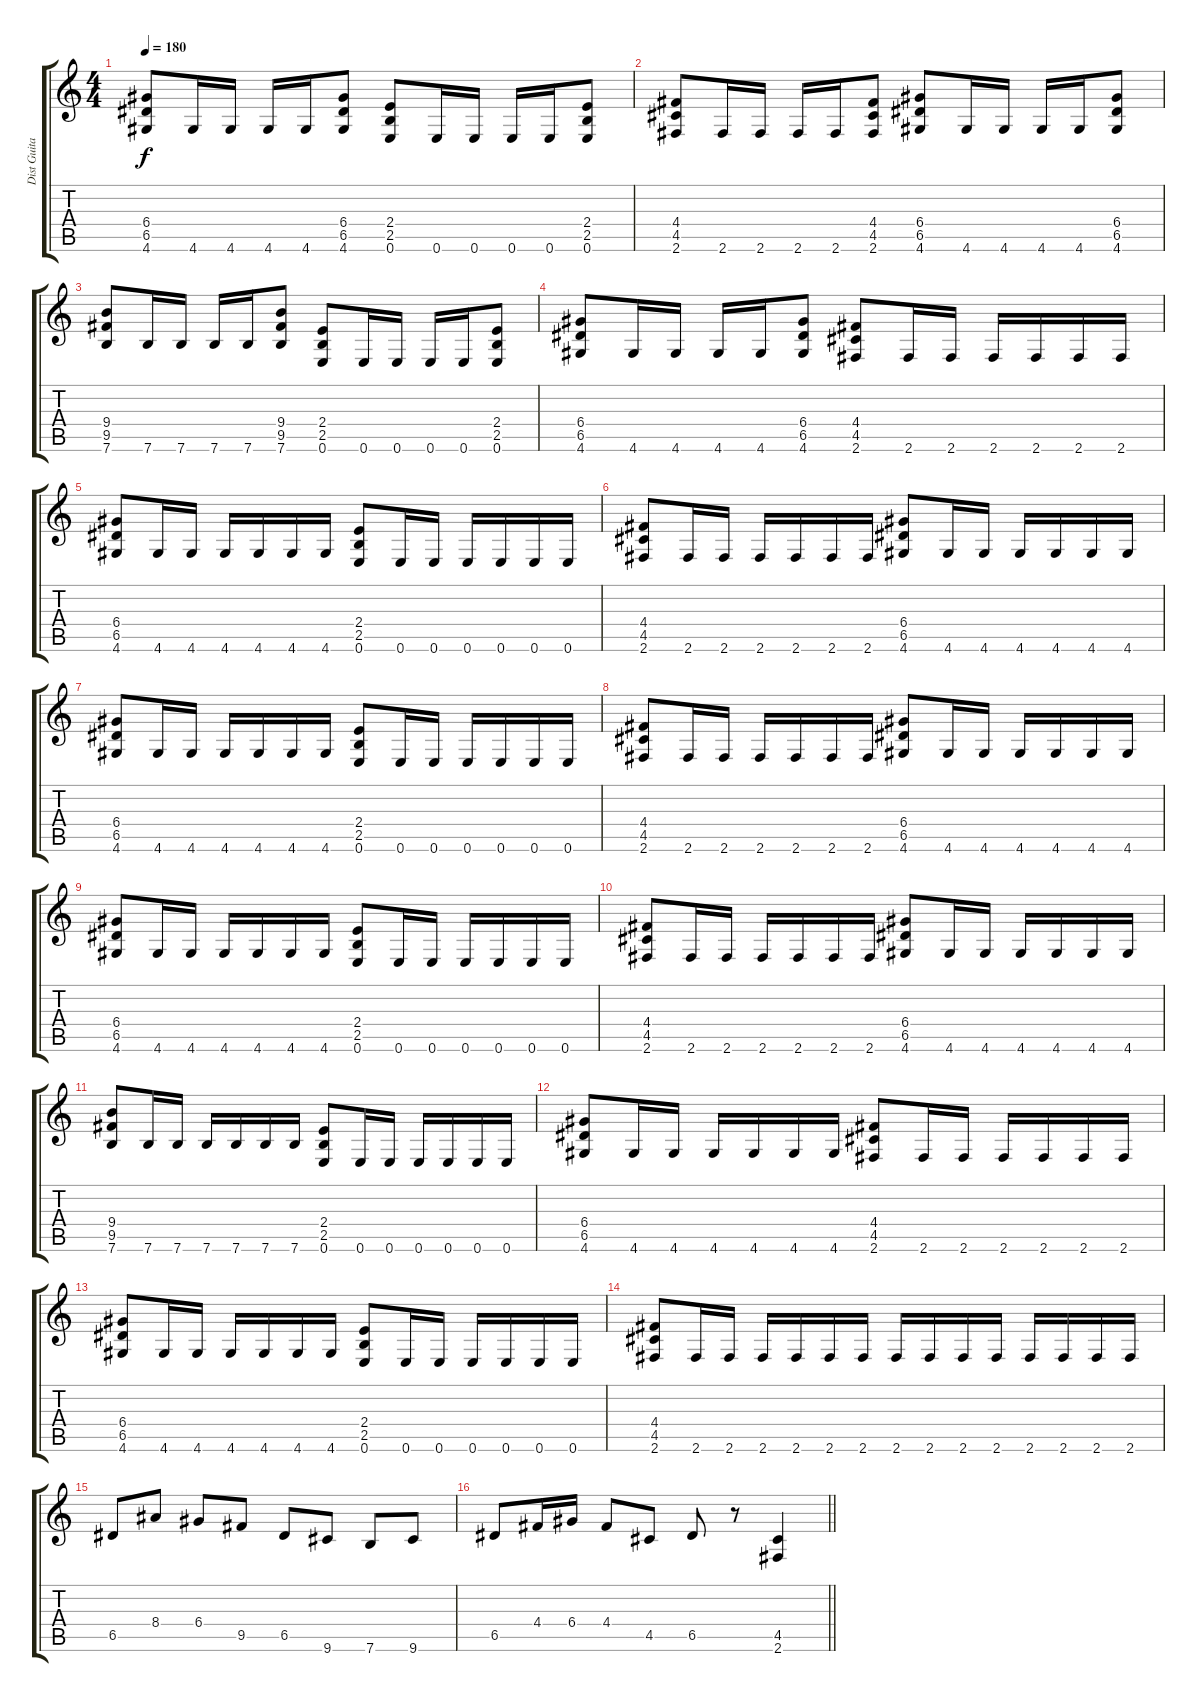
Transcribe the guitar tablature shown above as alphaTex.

\track ("Dist Guitar 2" "Dist Guita") {instrument distortionguitar}
\staff {score tabs}
\tuning (E4 B3 G3 D3 A2 E2) {hide}
\ts (4 4)
\tempo 180
\clef g2
\ks c
(6.4 6.5 4.6).8{dy f} 4.6.16 4.6.16 4.6.16 4.6.16 (6.4 6.5 4.6).8 (2.4 2.5 0.6).8 0.6.16 0.6.16 0.6.16 0.6.16 (2.4 2.5 0.6).8 |
(4.4 4.5 2.6).8 2.6.16 2.6.16 2.6.16 2.6.16 (4.4 4.5 2.6).8 (6.4 6.5 4.6).8 4.6.16 4.6.16 4.6.16 4.6.16 (6.4 6.5 4.6).8 |
(9.4 9.5 7.6).8 7.6.16 7.6.16 7.6.16 7.6.16 (9.4 9.5 7.6).8 (2.4 2.5 0.6).8 0.6.16 0.6.16 0.6.16 0.6.16 (2.4 2.5 0.6).8 |
(6.4 6.5 4.6).8 4.6.16 4.6.16 4.6.16 4.6.16 (6.4 6.5 4.6).8 (4.4 4.5 2.6).8 2.6.16 2.6.16 2.6.16 2.6.16 2.6.16 2.6.16 |
(6.4 6.5 4.6).8 4.6.16 4.6.16 4.6.16 4.6.16 4.6.16 4.6.16 (2.4 2.5 0.6).8 0.6.16 0.6.16 0.6.16 0.6.16 0.6.16 0.6.16 |
(4.4 4.5 2.6).8 2.6.16 2.6.16 2.6.16 2.6.16 2.6.16 2.6.16 (6.4 6.5 4.6).8 4.6.16 4.6.16 4.6.16 4.6.16 4.6.16 4.6.16 |
(6.4 6.5 4.6).8 4.6.16 4.6.16 4.6.16 4.6.16 4.6.16 4.6.16 (2.4 2.5 0.6).8 0.6.16 0.6.16 0.6.16 0.6.16 0.6.16 0.6.16 |
(4.4 4.5 2.6).8 2.6.16 2.6.16 2.6.16 2.6.16 2.6.16 2.6.16 (6.4 6.5 4.6).8 4.6.16 4.6.16 4.6.16 4.6.16 4.6.16 4.6.16 |
(6.4 6.5 4.6).8 4.6.16 4.6.16 4.6.16 4.6.16 4.6.16 4.6.16 (2.4 2.5 0.6).8 0.6.16 0.6.16 0.6.16 0.6.16 0.6.16 0.6.16 |
(4.4 4.5 2.6).8 2.6.16 2.6.16 2.6.16 2.6.16 2.6.16 2.6.16 (6.4 6.5 4.6).8 4.6.16 4.6.16 4.6.16 4.6.16 4.6.16 4.6.16 |
(9.4 9.5 7.6).8 7.6.16 7.6.16 7.6.16 7.6.16 7.6.16 7.6.16 (2.4 2.5 0.6).8 0.6.16 0.6.16 0.6.16 0.6.16 0.6.16 0.6.16 |
(6.4 6.5 4.6).8 4.6.16 4.6.16 4.6.16 4.6.16 4.6.16 4.6.16 (4.4 4.5 2.6).8 2.6.16 2.6.16 2.6.16 2.6.16 2.6.16 2.6.16 |
(6.4 6.5 4.6).8 4.6.16 4.6.16 4.6.16 4.6.16 4.6.16 4.6.16 (2.4 2.5 0.6).8 0.6.16 0.6.16 0.6.16 0.6.16 0.6.16 0.6.16 |
(4.4 4.5 2.6).8 2.6.16 2.6.16 2.6.16 2.6.16 2.6.16 2.6.16 2.6.16 2.6.16 2.6.16 2.6.16 2.6.16 2.6.16 2.6.16 2.6.16 |
6.5.8 8.4.8 6.4.8 9.5.8 6.5.8 9.6.8 7.6.8 9.6.8 |
\barLineRight lightlight
6.5.8 4.4.16 6.4.16 4.4.8 4.5.8 6.5.8 r.8 (4.5 2.6).4
